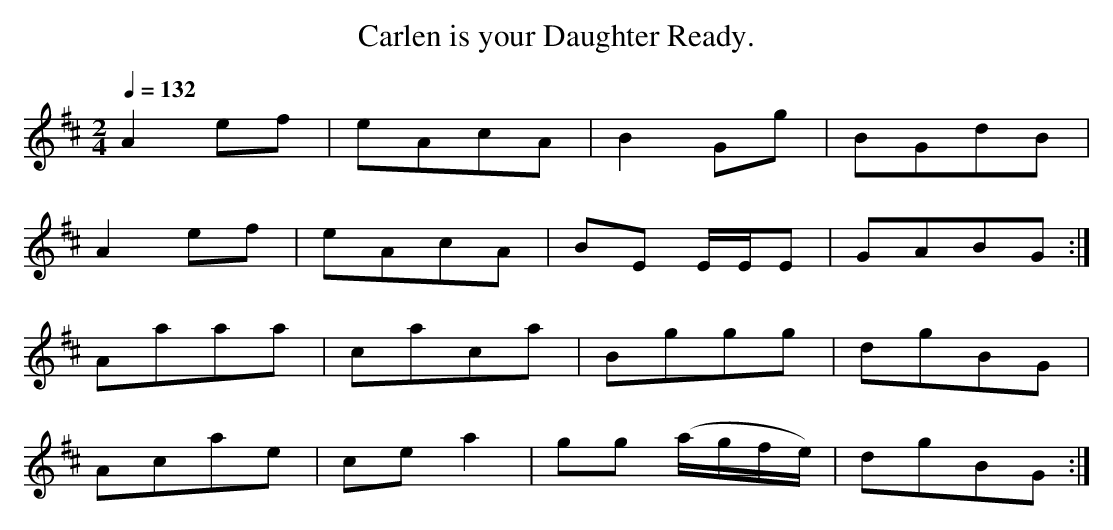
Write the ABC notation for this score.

X:1
T:Carlen is your Daughter Ready.
M:2/4
L:1/8
Q:1/4=132
K:A mixolydian
A2ef|eAcA|B2  Gg       |BGdB |
A2ef|eAcA|BE  E/E/E    |GABG:|
Aaaa|caca|Bg``gg       |dgBG |
Acae|cea2|gg (a/g/f/e/)|dgBG:|
